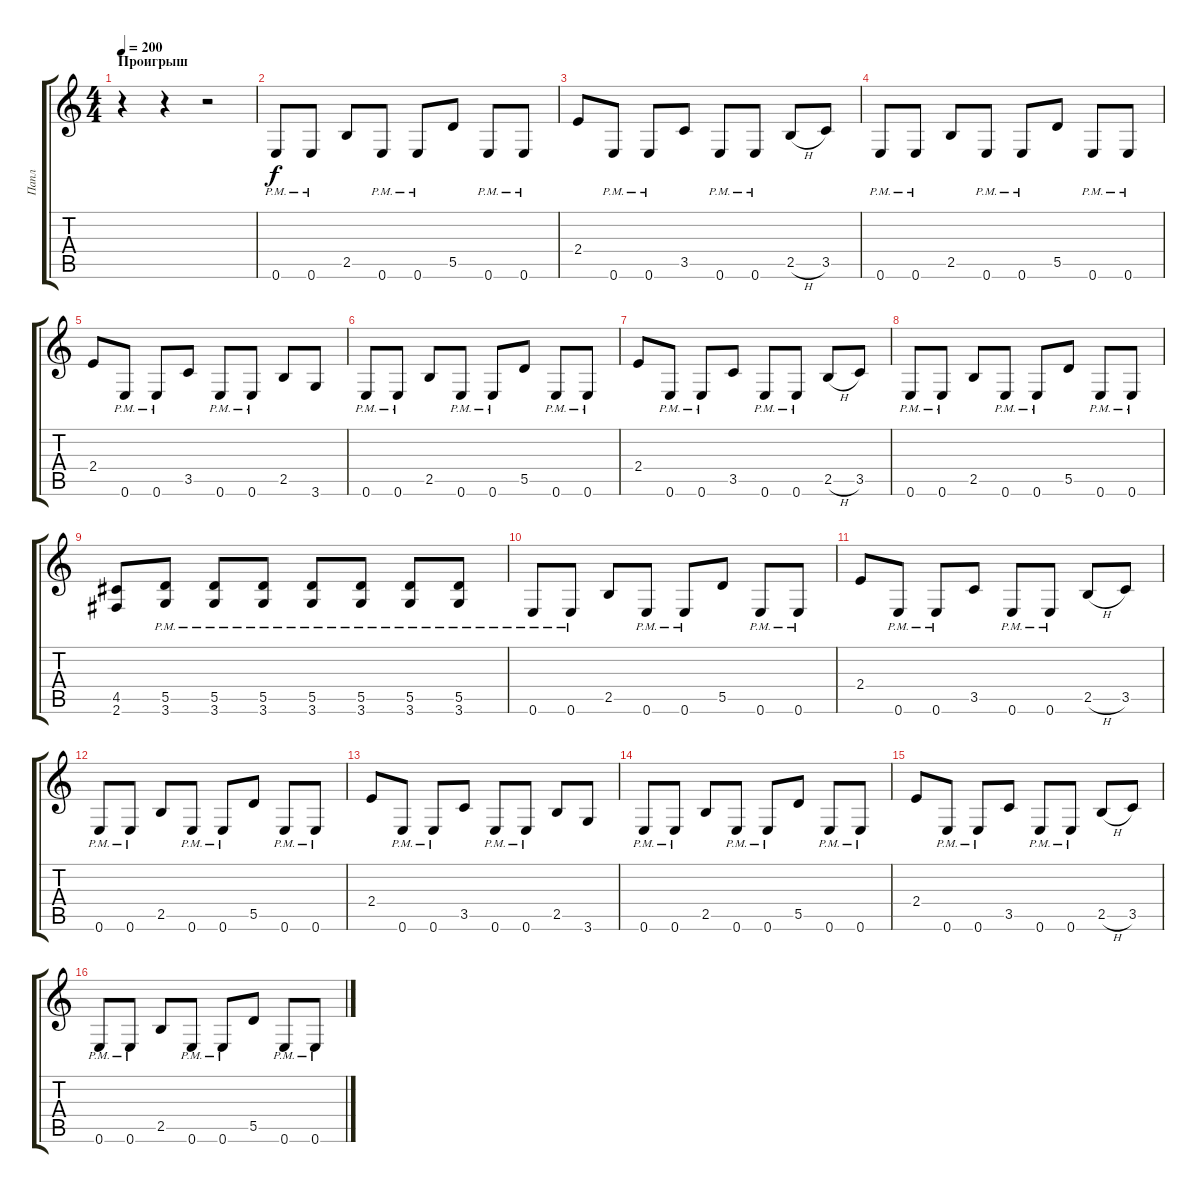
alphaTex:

\track ("Папл" "Папл") {instrument distortionguitar}
\staff {score tabs}
\tuning (E4 B3 G3 D3 A2 E2) {hide}
\ts (4 4)
\section ("" "Проигрыш")
\tempo 200
\clef g2
\ks c
r.4{dy f} r.4 r.2 |
0.6{pm}.8 0.6{pm}.8 2.5.8 0.6{pm}.8 0.6{pm}.8 5.5.8 0.6{pm}.8 0.6{pm}.8 |
2.4.8 0.6{pm}.8 0.6{pm}.8 3.5.8 0.6{pm}.8 0.6{pm}.8 2.5{h}.8 3.5.8 |
0.6{pm}.8 0.6{pm}.8 2.5.8 0.6{pm}.8 0.6{pm}.8 5.5.8 0.6{pm}.8 0.6{pm}.8 |
2.4.8 0.6{pm}.8 0.6{pm}.8 3.5.8 0.6{pm}.8 0.6{pm}.8 2.5.8 3.6.8 |
0.6{pm}.8 0.6{pm}.8 2.5.8 0.6{pm}.8 0.6{pm}.8 5.5.8 0.6{pm}.8 0.6{pm}.8 |
2.4.8 0.6{pm}.8 0.6{pm}.8 3.5.8 0.6{pm}.8 0.6{pm}.8 2.5{h}.8 3.5.8 |
0.6{pm}.8 0.6{pm}.8 2.5.8 0.6{pm}.8 0.6{pm}.8 5.5.8 0.6{pm}.8 0.6{pm}.8 |
(4.5 2.6).8 (5.5{pm} 3.6{pm}).8 (5.5{pm} 3.6{pm}).8 (5.5{pm} 3.6).8 (5.5{pm} 3.6{pm}).8 (5.5{pm} 3.6{pm}).8 (5.5{pm} 3.6).8 (5.5{pm} 3.6).8 |
0.6{pm}.8 0.6{pm}.8 2.5.8 0.6{pm}.8 0.6{pm}.8 5.5.8 0.6{pm}.8 0.6{pm}.8 |
2.4.8 0.6{pm}.8 0.6{pm}.8 3.5.8 0.6{pm}.8 0.6{pm}.8 2.5{h}.8 3.5.8 |
0.6{pm}.8 0.6{pm}.8 2.5.8 0.6{pm}.8 0.6{pm}.8 5.5.8 0.6{pm}.8 0.6{pm}.8 |
2.4.8 0.6{pm}.8 0.6{pm}.8 3.5.8 0.6{pm}.8 0.6{pm}.8 2.5.8 3.6.8 |
0.6{pm}.8 0.6{pm}.8 2.5.8 0.6{pm}.8 0.6{pm}.8 5.5.8 0.6{pm}.8 0.6{pm}.8 |
2.4.8 0.6{pm}.8 0.6{pm}.8 3.5.8 0.6{pm}.8 0.6{pm}.8 2.5{h}.8 3.5.8 |
0.6{pm}.8 0.6{pm}.8 2.5.8 0.6{pm}.8 0.6{pm}.8 5.5.8 0.6{pm}.8 0.6{pm}.8
